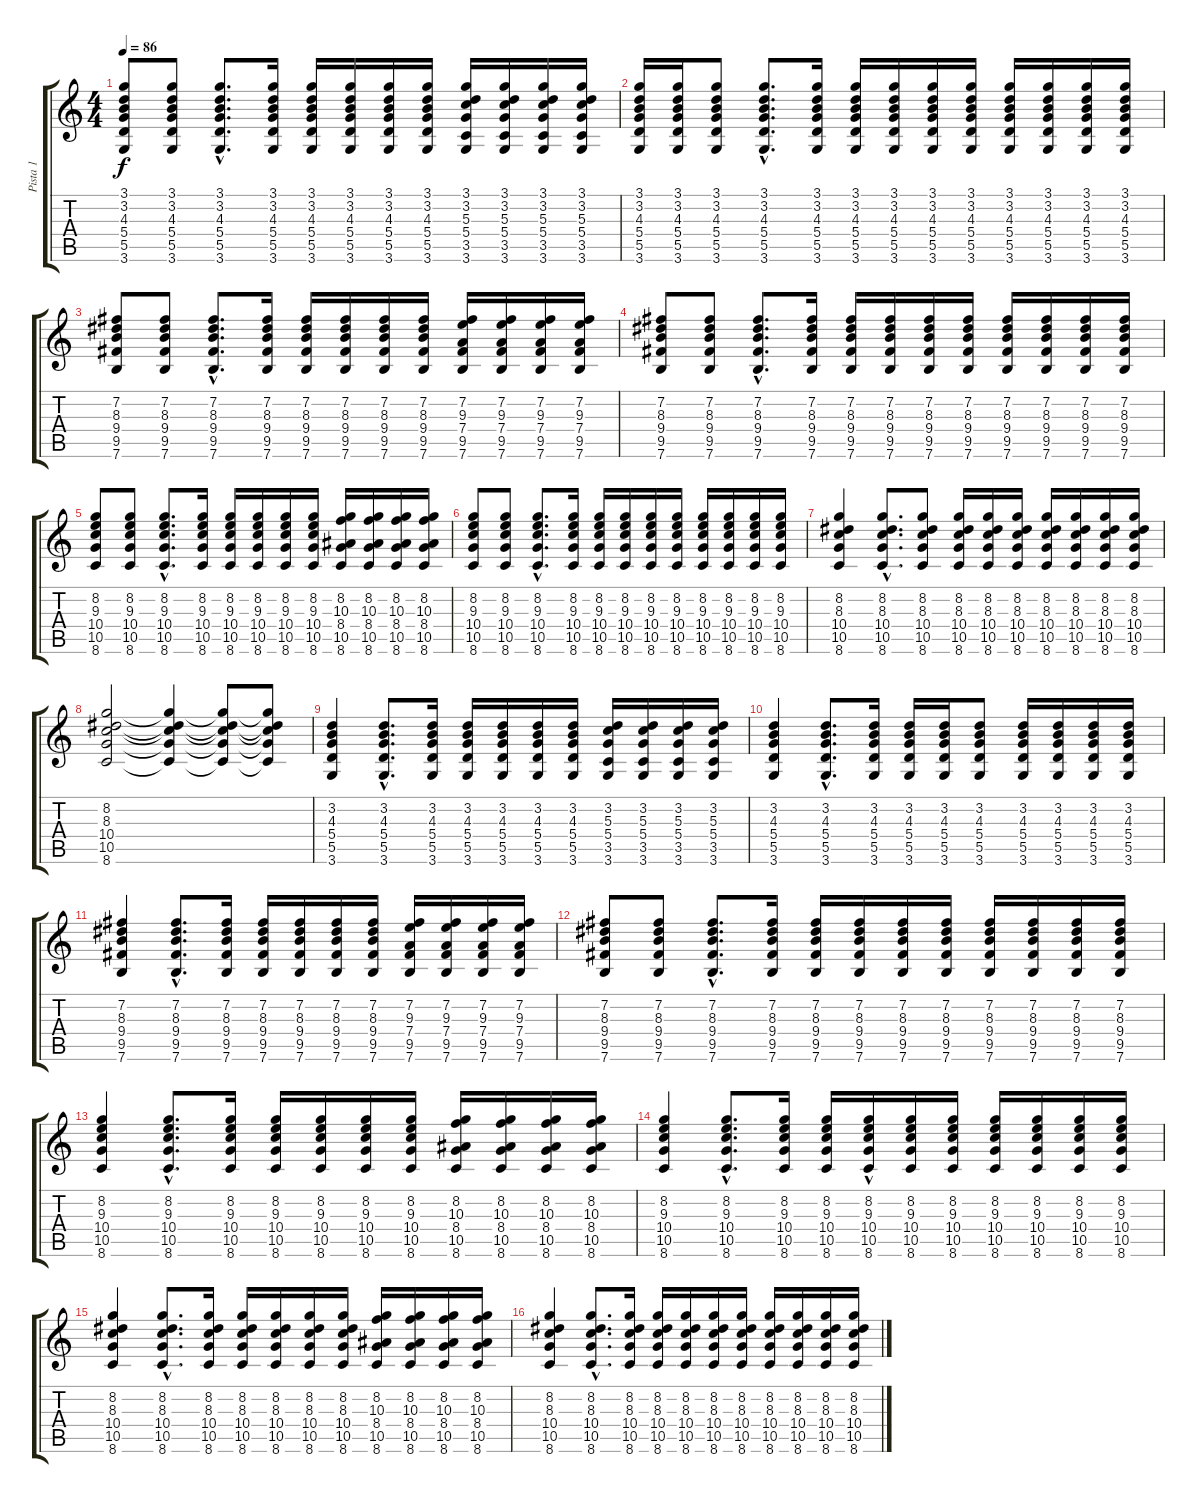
\track ("Pista 1" "Pista 1") {instrument acousticguitarsteel}
\staff {score tabs}
\tuning (E4 B3 G3 D3 A2 E2) {hide}
\ts (4 4)
\tempo 86
\clef g2
\ks c
(3.1 3.2 4.3 5.4 5.5 3.6).8{dy f} (3.1 3.2 4.3 5.4 5.5 3.6).8 (3.1{hac} 3.2{hac} 4.3{hac} 5.4{hac} 5.5{hac} 3.6{hac}).8{d} (3.1 3.2 4.3 5.4 5.5 3.6).16 (3.1 3.2 4.3 5.4 5.5 3.6).16 (3.1 3.2 4.3 5.4 5.5 3.6).16 (3.1 3.2 4.3 5.4 5.5 3.6).16 (3.1 3.2 4.3 5.4 5.5 3.6).16 (3.1 3.2 5.3 5.4 3.5 3.6).16 (3.1 3.2 5.3 5.4 3.5 3.6).16 (3.1 3.2 5.3 5.4 3.5 3.6).16 (3.1 3.2 5.3 5.4 3.5 3.6).16 |
(3.1 3.2 4.3 5.4 5.5 3.6).16 (3.1 3.2 4.3 5.4 5.5 3.6).16 (3.1 3.2 4.3 5.4 5.5 3.6).8 (3.1{hac} 3.2{hac} 4.3{hac} 5.4{hac} 5.5{hac} 3.6{hac}).8{d} (3.1 3.2 4.3 5.4 5.5 3.6).16 (3.1 3.2 4.3 5.4 5.5 3.6).16 (3.1 3.2 4.3 5.4 5.5 3.6).16 (3.1 3.2 4.3 5.4 5.5 3.6).16 (3.1 3.2 4.3 5.4 5.5 3.6).16 (3.1 3.2 4.3 5.4 5.5 3.6).16 (3.1 3.2 4.3 5.4 5.5 3.6).16 (3.1 3.2 4.3 5.4 5.5 3.6).16 (3.1 3.2 4.3 5.4 5.5 3.6).16 |
(7.2 8.3 9.4 9.5 7.6).8 (7.2 8.3 9.4 9.5 7.6).8 (7.2{hac} 8.3{hac} 9.4{hac} 9.5{hac} 7.6{hac}).8{d} (7.2 8.3 9.4 9.5 7.6).16 (7.2 8.3 9.4 9.5 7.6).16 (7.2 8.3 9.4 9.5 7.6).16 (7.2 8.3 9.4 9.5 7.6).16 (7.2 8.3 9.4 9.5 7.6).16 (7.2 9.3 7.4 9.5 7.6).16 (7.2 9.3 7.4 9.5 7.6).16 (7.2 9.3 7.4 9.5 7.6).16 (7.2 9.3 7.4 9.5 7.6).16 |
(7.2 8.3 9.4 9.5 7.6).8 (7.2 8.3 9.4 9.5 7.6).8 (7.2{hac} 8.3{hac} 9.4{hac} 9.5{hac} 7.6{hac}).8{d} (7.2 8.3 9.4 9.5 7.6).16 (7.2 8.3 9.4 9.5 7.6).16 (7.2 8.3 9.4 9.5 7.6).16 (7.2 8.3 9.4 9.5 7.6).16 (7.2 8.3 9.4 9.5 7.6).16 (7.2 8.3 9.4 9.5 7.6).16 (7.2 8.3 9.4 9.5 7.6).16 (7.2 8.3 9.4 9.5 7.6).16 (7.2 8.3 9.4 9.5 7.6).16 |
(8.2 9.3 10.4 10.5 8.6).8 (8.2 9.3 10.4 10.5 8.6).8 (8.2{hac} 9.3{hac} 10.4{hac} 10.5{hac} 8.6{hac}).8{d} (8.2 9.3 10.4 10.5 8.6).16 (8.2 9.3 10.4 10.5 8.6).16 (8.2 9.3 10.4 10.5 8.6).16 (8.2 9.3 10.4 10.5 8.6).16 (8.2 9.3 10.4 10.5 8.6).16 (8.2 10.3 8.4 10.5 8.6).16 (8.2 10.3 8.4 10.5 8.6).16 (8.2 10.3 8.4 10.5 8.6).16 (8.2 10.3 8.4 10.5 8.6).16 |
(8.2 9.3 10.4 10.5 8.6).8 (8.2 9.3 10.4 10.5 8.6).8 (8.2{hac} 9.3{hac} 10.4{hac} 10.5{hac} 8.6{hac}).8{d} (8.2 9.3 10.4 10.5 8.6).16 (8.2 9.3 10.4 10.5 8.6).16 (8.2 9.3 10.4 10.5 8.6).16 (8.2 9.3 10.4 10.5 8.6).16 (8.2 9.3 10.4 10.5 8.6).16 (8.2 9.3 10.4 10.5 8.6).16 (8.2 9.3 10.4 10.5 8.6).16 (8.2 9.3 10.4 10.5 8.6).16 (8.2 9.3 10.4 10.5 8.6).16 |
(8.2 8.3 10.4 10.5 8.6).4 (8.2{hac} 8.3{hac} 10.4{hac} 10.5{hac} 8.6{hac}).8{d} (8.2 8.3 10.4 10.5 8.6).8 (8.2 8.3 10.4 10.5 8.6).16 (8.2 8.3 10.4 10.5 8.6).16 (8.2 8.3 10.4 10.5 8.6).16 (8.2 8.3 10.4 10.5 8.6).16 (8.2 8.3 10.4 10.5 8.6).16 (8.2 8.3 10.4 10.5 8.6).16 (8.2 8.3 10.4 10.5 8.6).16 |
(8.2 8.3 10.4 10.5 8.6).2 (8.2{t} 8.3{t} 10.4{t} 10.5{t} 8.6{t}).4 (8.2{t} 8.3{t} 10.4{t} 10.5{t} 8.6{t}).8 (8.2{t} 8.3{t} 10.4{t} 10.5{t} 8.6{t}).8 |
(3.2 4.3 5.4 5.5 3.6).4 (3.2{hac} 4.3{hac} 5.4{hac} 5.5{hac} 3.6{hac}).8{d} (3.2 4.3 5.4 5.5 3.6).16 (3.2 4.3 5.4 5.5 3.6).16 (3.2 4.3 5.4 5.5 3.6).16 (3.2 4.3 5.4 5.5 3.6).16 (3.2 4.3 5.4 5.5 3.6).16 (3.2 5.3 5.4 3.5 3.6).16 (3.2 5.3 5.4 3.5 3.6).16 (3.2 5.3 5.4 3.5 3.6).16 (3.2 5.3 5.4 3.5 3.6).16 |
(3.2 4.3 5.4 5.5 3.6).4 (3.2{hac} 4.3{hac} 5.4{hac} 5.5{hac} 3.6{hac}).8{d} (3.2 4.3 5.4 5.5 3.6).16 (3.2 4.3 5.4 5.5 3.6).16 (3.2 4.3 5.4 5.5 3.6).16 (3.2 4.3 5.4 5.5 3.6).8 (3.2 4.3 5.4 5.5 3.6).16 (3.2 4.3 5.4 5.5 3.6).16 (3.2 4.3 5.4 5.5 3.6).16 (3.2 4.3 5.4 5.5 3.6).16 |
(7.2 8.3 9.4 9.5 7.6).4 (7.2{hac} 8.3{hac} 9.4{hac} 9.5{hac} 7.6{hac}).8{d} (7.2 8.3 9.4 9.5 7.6).16 (7.2 8.3 9.4 9.5 7.6).16 (7.2 8.3 9.4 9.5 7.6).16 (7.2 8.3 9.4 9.5 7.6).16 (7.2 8.3 9.4 9.5 7.6).16 (7.2 9.3 7.4 9.5 7.6).16 (7.2 9.3 7.4 9.5 7.6).16 (7.2 9.3 7.4 9.5 7.6).16 (7.2 9.3 7.4 9.5 7.6).16 |
(7.2 8.3 9.4 9.5 7.6).8 (7.2 8.3 9.4 9.5 7.6).8 (7.2{hac} 8.3{hac} 9.4{hac} 9.5{hac} 7.6{hac}).8{d} (7.2 8.3 9.4 9.5 7.6).16 (7.2 8.3 9.4 9.5 7.6).16 (7.2 8.3 9.4 9.5 7.6).16 (7.2 8.3 9.4 9.5 7.6).16 (7.2 8.3 9.4 9.5 7.6).16 (7.2 8.3 9.4 9.5 7.6).16 (7.2 8.3 9.4 9.5 7.6).16 (7.2 8.3 9.4 9.5 7.6).16 (7.2 8.3 9.4 9.5 7.6).16 |
(8.2 9.3 10.4 10.5 8.6).4 (8.2{hac} 9.3{hac} 10.4{hac} 10.5{hac} 8.6{hac}).8{d} (8.2 9.3 10.4 10.5 8.6).16 (8.2 9.3 10.4 10.5 8.6).16 (8.2 9.3 10.4 10.5 8.6).16 (8.2 9.3 10.4 10.5 8.6).16 (8.2 9.3 10.4 10.5 8.6).16 (8.2 10.3 8.4 10.5 8.6).16 (8.2 10.3 8.4 10.5 8.6).16 (8.2 10.3 8.4 10.5 8.6).16 (8.2 10.3 8.4 10.5 8.6).16 |
(8.2 9.3 10.4 10.5 8.6).4 (8.2{hac} 9.3{hac} 10.4{hac} 10.5{hac} 8.6{hac}).8{d} (8.2 9.3 10.4 10.5 8.6).16 (8.2 9.3 10.4 10.5 8.6).16 (8.2 9.3 10.4{hac} 10.5 8.6).16 (8.2 9.3 10.4 10.5 8.6).16 (8.2 9.3 10.4 10.5 8.6).16 (8.2 9.3 10.4 10.5 8.6).16 (8.2 9.3 10.4 10.5 8.6).16 (8.2 9.3 10.4 10.5 8.6).16 (8.2 9.3 10.4 10.5 8.6).16 |
(8.2 8.3 10.4 10.5 8.6).4 (8.2{hac} 8.3{hac} 10.4{hac} 10.5{hac} 8.6{hac}).8{d} (8.2 8.3 10.4 10.5 8.6).16 (8.2 8.3 10.4 10.5 8.6).16 (8.2 8.3 10.4 10.5 8.6).16 (8.2 8.3 10.4 10.5 8.6).16 (8.2 8.3 10.4 10.5 8.6).16 (8.2 10.3 8.4 10.5 8.6).16 (8.2 10.3 8.4 10.5 8.6).16 (8.2 10.3 8.4 10.5 8.6).16 (8.2 10.3 8.4 10.5 8.6).16 |
(8.2 8.3 10.4 10.5 8.6).4 (8.2{hac} 8.3{hac} 10.4{hac} 10.5{hac} 8.6{hac}).8{d} (8.2 8.3 10.4 10.5 8.6).16 (8.2 8.3 10.4 10.5 8.6).16 (8.2 8.3 10.4 10.5 8.6).16 (8.2 8.3 10.4 10.5 8.6).16 (8.2 8.3 10.4 10.5 8.6).16 (8.2 8.3 10.4 10.5 8.6).16 (8.2 8.3 10.4 10.5 8.6).16 (8.2 8.3 10.4 10.5 8.6).16 (8.2 8.3 10.4 10.5 8.6).16
